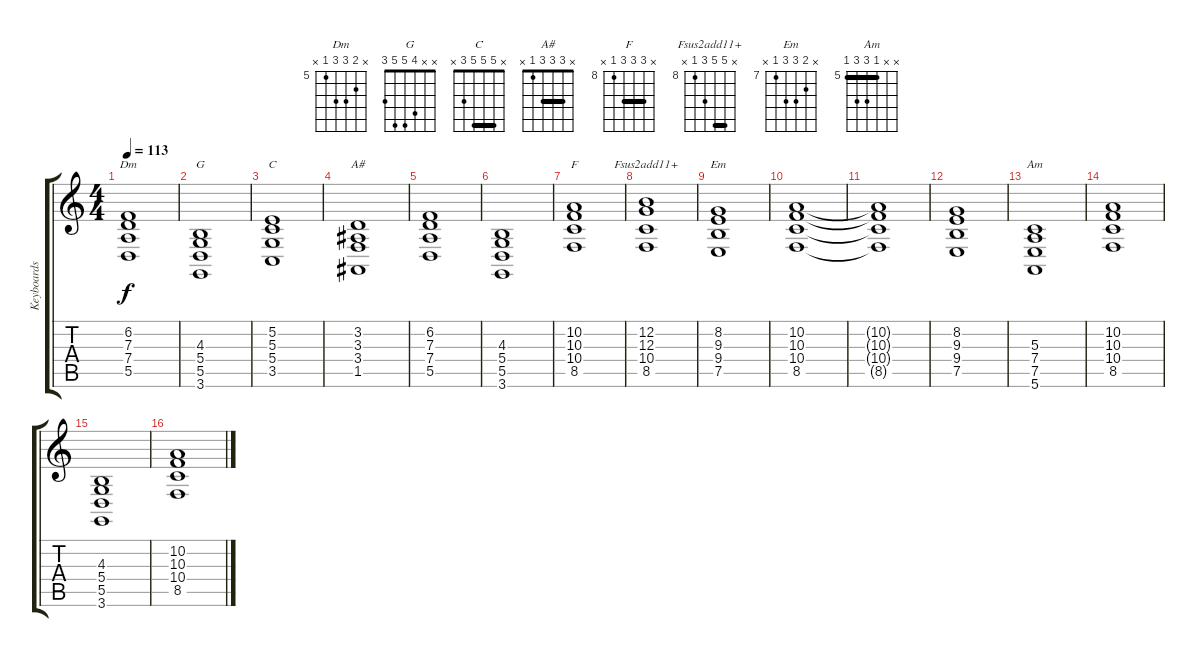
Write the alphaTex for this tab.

\track ("Keyboards 1" "Keyboards ") {instrument stringensemble1}
\staff {score tabs}
\tuning (E4 B3 G3 D3 A2 E2) {hide}
\chord ("Dm" x 6 7 7 5 x) {firstfret 5}
\chord ("G" x x 4 5 5 3)
\chord ("C" x 5 5 5 3 x) {barre 5}
\chord ("A#" x 3 3 3 1 x) {barre 3}
\chord ("F" x 10 10 10 8 x) {firstfret 8 barre 10}
\chord ("Fsus2add11+" x 12 12 10 8 x) {firstfret 8 barre 12}
\chord ("Em" x 8 9 9 7 x) {firstfret 7}
\chord ("Am" x x 5 7 7 5) {firstfret 5 barre 5}
\ts (4 4)
\tempo 113
\clef g2
\ks c
(6.2 7.3 7.4 5.5).1{ch "Dm" dy f} |
(4.3 5.4 5.5 3.6).1{ch "G"} |
(5.2 5.3 5.4 3.5).1{ch "C"} |
(3.2 3.3 3.4 1.5).1{ch "A#"} |
(6.2 7.3 7.4 5.5).1 |
(4.3 5.4 5.5 3.6).1 |
(10.2 10.3 10.4 8.5).1{ch "F"} |
(12.2 12.3 10.4 8.5).1{ch "Fsus2add11+"} |
(8.2 9.3 9.4 7.5).1{ch "Em"} |
(10.2 10.3 10.4 8.5).1 |
(10.2{t} 10.3{t} 10.4{t} 8.5{t}).1 |
(8.2 9.3 9.4 7.5).1 |
(5.3 7.4 7.5 5.6).1{ch "Am"} |
(10.2 10.3 10.4 8.5).1 |
(4.3 5.4 5.5 3.6).1 |
(10.2 10.3 10.4 8.5).1
